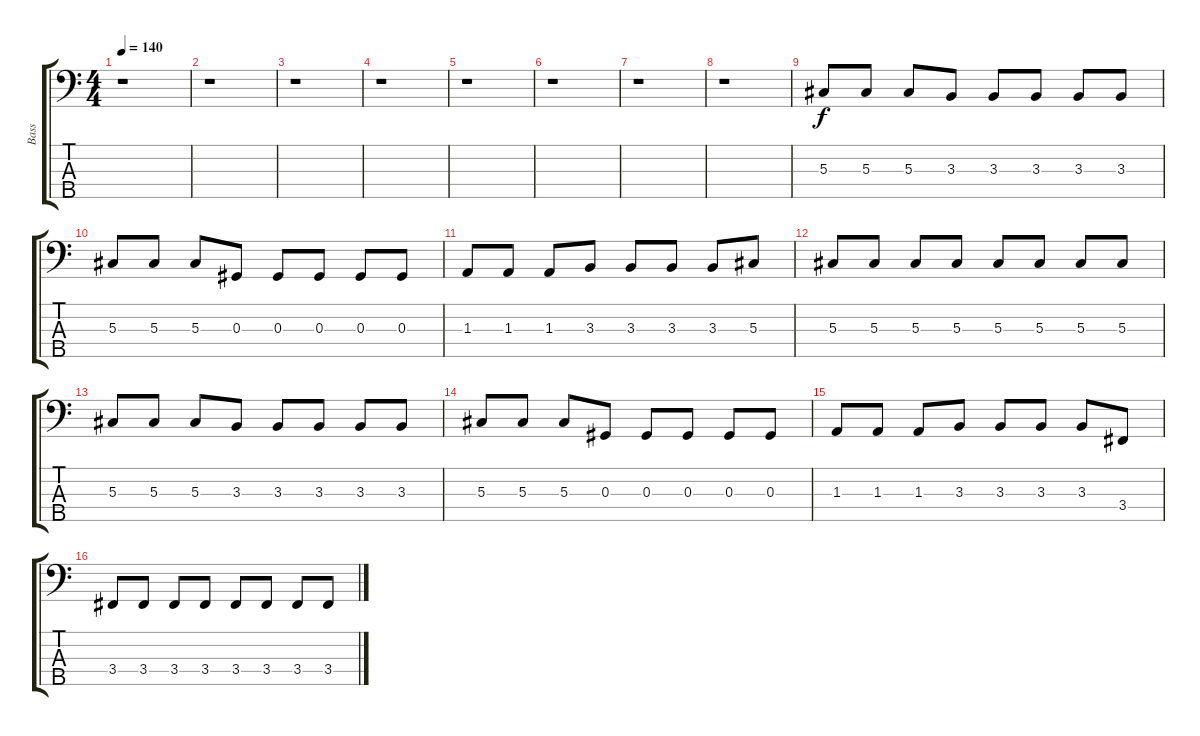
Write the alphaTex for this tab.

\track ("Bass" "Bass") {instrument electricbassfinger}
\staff {score tabs}
\tuning (Gb2 Db2 Ab1 Eb1 Bb0) {hide}
\ts (4 4)
\tempo 140
\clef f4
\ks c
r.1{dy f instrument electricbassfinger} |
r.1 |
r.1 |
r.1 |
r.1 |
r.1 |
r.1 |
r.1 |
5.3.8 5.3.8 5.3.8 3.3.8 3.3.8 3.3.8 3.3.8 3.3.8 |
5.3.8 5.3.8 5.3.8 0.3.8 0.3.8 0.3.8 0.3.8 0.3.8 |
1.3.8 1.3.8 1.3.8 3.3.8 3.3.8 3.3.8 3.3.8 5.3.8 |
5.3.8 5.3.8 5.3.8 5.3.8 5.3.8 5.3.8 5.3.8 5.3.8 |
5.3.8 5.3.8 5.3.8 3.3.8 3.3.8 3.3.8 3.3.8 3.3.8 |
5.3.8 5.3.8 5.3.8 0.3.8 0.3.8 0.3.8 0.3.8 0.3.8 |
1.3.8 1.3.8 1.3.8 3.3.8 3.3.8 3.3.8 3.3.8 3.4.8 |
3.4.8 3.4.8 3.4.8 3.4.8 3.4.8 3.4.8 3.4.8 3.4.8
